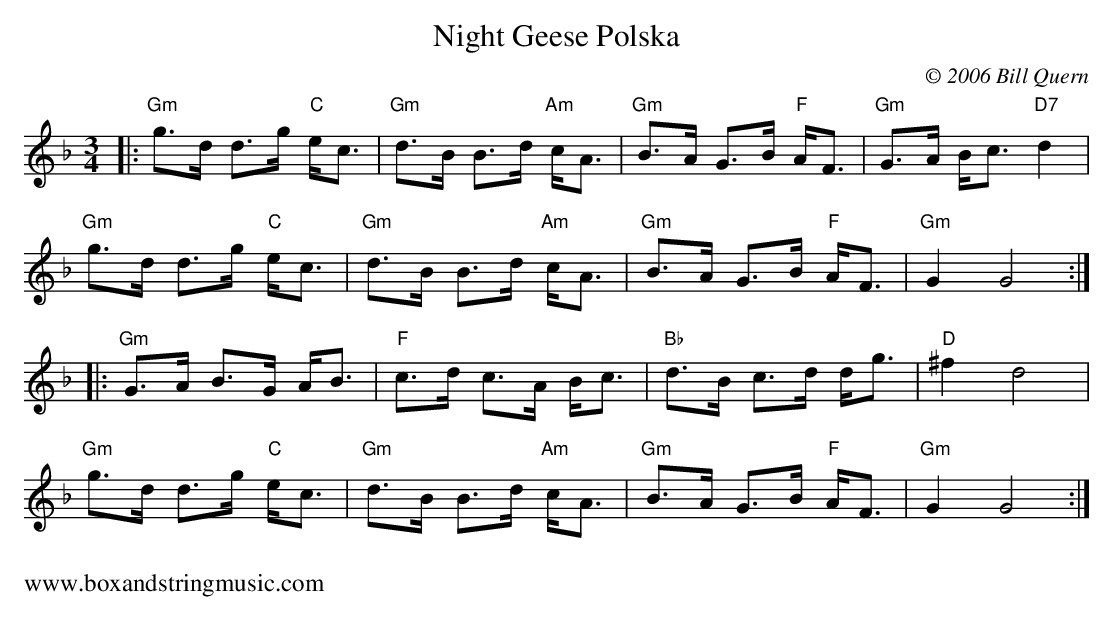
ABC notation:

X:1
T:Night Geese Polska
C:© 2006 Bill Quern
M:3/4
K:Dm
|:"Gm"g>d d>g "C"e<c|"Gm"d>B B>d "Am"c<A|"Gm"B>A G>B "F"A<F|"Gm"G>A B<c "D7"d2|
"Gm"g>d d>g "C"e<c|"Gm"d>B B>d "Am"c<A|"Gm"B>A G>B "F"A<F|"Gm"G2 G4:|
|:"Gm"G>A B>G A<B|"F"c>d c>A B<c|"Bb"d>B c>d d<g|"D"^f2 d4|
"Gm"g>d d>g "C"e<c|"Gm"d>B B>d "Am"c<A|"Gm"B>A G>B "F"A<F|"Gm"G2 G4:|
